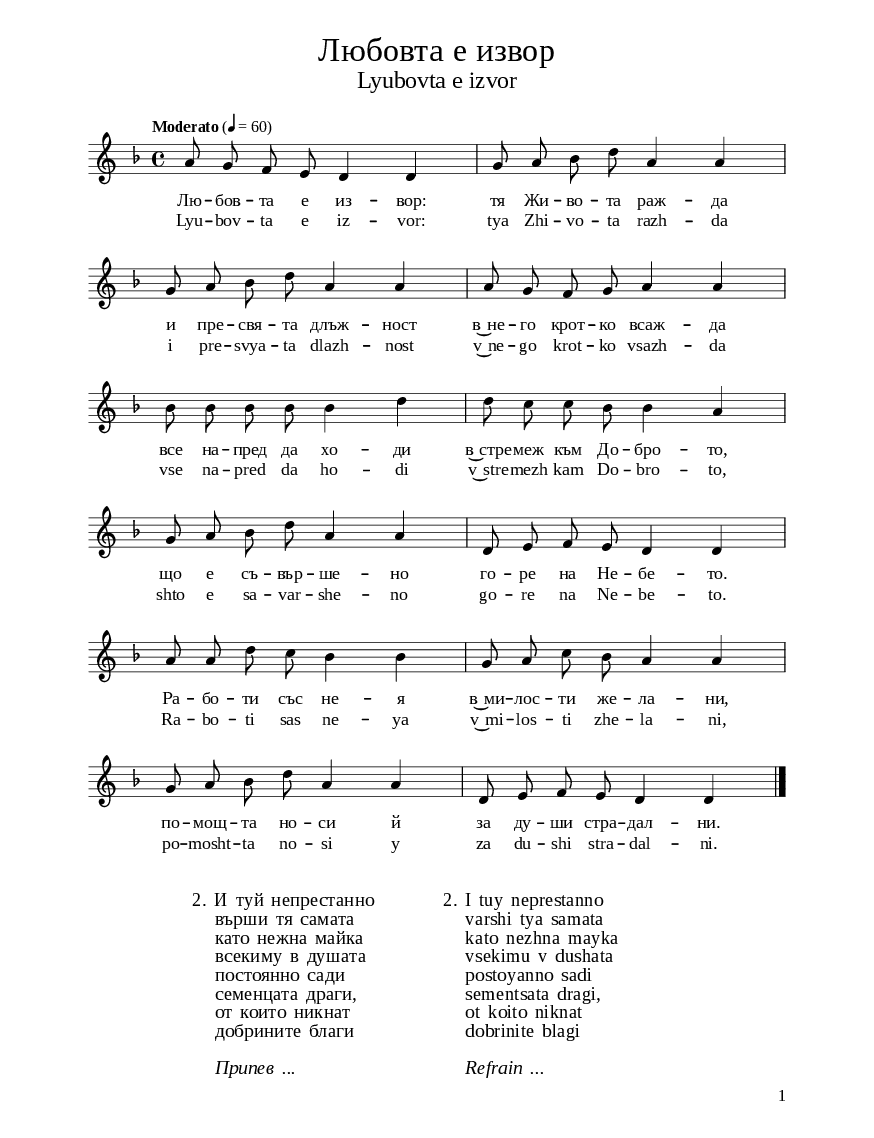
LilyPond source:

\version "2.24.0"

% include paper part and global functions
\include "include/globals.ily"

\bookpart {
  \include "include/bookpart-paper.ily"
  \score {
    \include "include/score-layout.ily"

    \new Voice \absolute {
      \clef treble
      \key d \minor
      \time 4/4
      \tempoFunc "Moderato" 4 "60"
      \autoBeamOff
      a'8 g'8 f'8 e'8 d'4 d'4|g'8 a'8 bes'8 d''8 a'4 a'4 | \break
      g'8 a'8 bes'8 d''8 a'4 a'4 | a'8 g'8 f'8 g'8 a'4 a'4| \break
      bes'8 bes'8 bes'8 bes'8 bes'4 d''4 | d''8 c''8 c''8 bes'8 bes'4 a'4 | \break
      g'8 a'8 bes'8 d''8 a'4 a'4 | d'8 e'8 f'8 e'8 d'4 d'4 | \break
      a'8 a'8 d''8 c''8 bes'4 bes'4 | g'8 a'8 c''8 bes'8 a'4 a'4| \break
      g'8 a'8 bes'8 d''8 a'4 a'4 | d'8 e'8 f'8 e'8 d'4 d'4 | \bar "|." \break
    }

    \addlyrics {
      Лю -- бов -- та е из -- вор: тя Жи -- во -- та раж -- да
      и пре -- свя -- та длъж -- ност в~не -- го крот -- ко всаж -- да
      все на -- пред да хо -- ди в~стре -- меж към До -- бро -- то,
      що е съ -- вър -- ше -- но го -- ре на Не -- бе -- то.
      Ра -- бо -- ти със не -- я в~ми -- лос -- ти же -- ла -- ни,
      по -- мощ -- та но -- си й за ду -- ши стра -- дал -- ни.
    }

    \addlyrics {
      Lyu -- bov -- ta e iz -- vor: tya Zhi -- vo -- ta razh -- da
      i pre -- svya -- ta dlazh -- nost v~ne -- go krot -- ko vsazh -- da
      vse na -- pred da ho -- di v~stre -- mezh kam Do -- bro -- to,
      shto e sa -- var -- she -- no go -- re na Ne -- be -- to.
      Ra -- bo -- ti sas ne -- ya v~mi -- los -- ti zhe -- la -- ni,
      po -- mosht -- ta no -- si y za du -- shi stra -- dal -- ni.
    }

    \header {
      title = \titleFunc "Любовта е извор" "Lyubovta e izvor"
    }

    \midi{}

  } % score

  \markup \fontsize #+1.7 {
    \hspace #10
    \override #'(baseline-skip . 1.8)
    \column {

      \line { 2. И туй непрестанно  }
      \line {   "   " върши тя самата }
      \line {   "   " като нежна майка }
      \line {   "   " всекиму в душата  }
      \line {   "   " постоянно сади}
      \line {   "   " семенцата драги,}
      \line {   "   " от които никнат}
      \line {   "   " добрините благи}
      \line { " " }
      \line { "   " \italic {Припев ...} }
      
    
    
     
    }

    \hspace #6
    \override #'(baseline-skip . 1.8)
    \column {
      
      \line { 2. I tuy neprestanno  }
      \line {   "   " varshi tya samata }
      \line {   "   " kato nezhna mayka }
      \line {   "   " vsekimu v dushata  }
      \line {   "   " postoyanno sadi}
      \line {   "   " sementsata dragi,}
      \line {   "   " ot koito niknat}
      \line {   "   " dobrinite blagi}
      \line { " " }
      \line { "   " \italic {Refrain ...} }

     
    

    } %column
  } % markup
  
 \pageBreak
  \markup \fontsize #+1.7 {
    \hspace #10
    \override #'(baseline-skip . 1.8)
    \column {
      \line { 3. Таз велика тайна }
      \line {   "   " кой добре разбира, }
      \line {   "   " свойта душа мила }
      \line {   "   " сутрина разкрива. }
      \line {   "   " както кринът бели}
      \line {   "   "на роса небесна}
      \line {   "   "и на слънчевата}
      \line {   "   "светлина чудесна.}
      \line { " " }
      \line { "   " \italic {Припев ...} }
      \line { " " }
      \line { 4. Слънцето, което }
      \line {   "   " оживотворява, }
      \line {   "   " овреме човека}
      \line {   "   " топло озарява, }
      \line {   "   "буди и възраства}
      \line {   "   "в него семенцата}
      \line {   "   "и му пълни тайно}
      \line {   "   "с добрини душата}
      \line { " " }
      \line { "   " \italic {Припев ...} }
      \line { " " }
      \line { 5. Плодове тъй сладки, }
      \line {   "   " в Любовта узрели, }
      \line {   "   "най-блажен ще бъде}
      \line {   "   "тоз, който ви вкуси.}
      \line {   "   "В жилища небесни}
      \line {   "   "вечно ще живее,}
      \line {   "   "пред престола Божи}
      \line {   "   "песни ще да пее.}
    }

    \hspace #6
    \override #'(baseline-skip . 1.8)
    \column {

      \line { 3. Taz velika tayna }
      \line {   "   " koy dobre razbira, }
      \line {   "   " svoyta dusha mila }
      \line {   "   " sutrina razkriva. }
      \line {   "   " kakto krinat beli}
      \line {   "   "na rosa nebesna}
      \line {   "   "i na slanchevata}
      \line {   "   "svetlina chudesna.}
      \line { " " }
      \line { "   " \italic {Refrain ...} }
      \line { " " }
      \line { 4. Slantseto, koeto }
      \line {   "   " ozhivotvoryava, }
      \line {   "   " ovreme choveka}
      \line {   "   " toplo ozaryava, }
      \line {   "   "budi i vazrastva}
      \line {   "   "v nego sementsata}
      \line {   "   "i mu palni tayno}
      \line {   "   "s dobrini dushata}
      \line { " " }
      \line { "   " \italic {Refrain ...} }
      \line { " " }
      \line { 5. Plodove tay sladki, }
      \line {   "   " v Lyubovta uzreli, }
      \line {   "   "nay-blazhen shte bade}
      \line {   "   "toz, koyto vi vkusi.}
      \line {   "   "V zhilishta nebesni}
      \line {   "   "vechno shte zhivee,}
      \line {   "   "pred prestola Bozhi}
      \line {   "   "pesni shte da pee.}
    } %column
  } % markup

\markup \empty-two

  % include foreign translation(s) of the song
  \version "2.24.0"

\markup \fill-line { \fontsize #deTitleFontSize "Die Liebe ist Quelle" }
\markup \fontsize #+1.7 {
  \hspace #-1
  \vspace #0.5
  \override #'(baseline-skip . 1.8)

  \column {

    \line {   1. Die Liebe ist eine Quelle, }

    \line {   "   "sie gebiert das Leben}

    \line {   "   "und sät sanft in ihm eine allheilige Pflicht:}

    \line {   "   "auf dass wir immer vorwärts schreiten, }

    \line {   "   "im Streben nach dem Guten,}

    \line {   "   "das oben im Himmel vollkommen ist.}




    \line { " " }
    \line { "   " \italic { Refrain:}  }


    \line {   "   "Arbeite mit ihr, }

    \line {   "   "in der gewünschten Barmherzigkeit,}

    \line {   "   "und bringe ihre Hilfe}

    \line {   "   "für die leidenden Seelen.}

    \line { " " }

    \line {   2. Dies vollbringt sie selbst unaufhörlich}

    \line {   "   "wie eine zärtliche Mutter}

    \line {   "   "in jedermanns Seele – }

    \line {   "   "sie sät immerdar}

    \line {   "   "die lieben Samenkörner,}

    \line {   "   "aus denen die gütigen Wohltaten sprießen.}

    \line { " " }
    \line { "   " \italic { Refrain ...}  }



 









  }

 
  \override #'(baseline-skip . 1.8)

  \column {
    
       \line {   3.Wer dieses große Geheimnis gut versteht,}

    \line {   "   "öffnet morgens seine liebe Seele,}

    \line {   "   "wie die weiße Lilie am himmlischen Tau}

    \line {   "   " am wunderbaren Sonnenlicht.}
        \line { " " }
    \line { "   " \italic { Refrain ...}  }
  \line { " " }

    \line {   4. Die Sonne, die den Menschen belebt,}

    \line {   "   "scheint warm, erweckt und lässt}

    \line {   "   "in ihm die Samenkörner gedeihen}

    \line {   "   "und füllt geheimnisvoll seine}

    \line {   "   "Seele mit Tugenden.}

    \line { " " }
    \line { "   " \italic { Refrain ...}  }

    \line { " " }



    \line {   5. Die so süßen Früchte, in der Liebe gereift: }

    \line {   "   "Am seligsten wird der sein, der sie kostet.}

 

    \line {   "   "In himmlischen Wohnstätten}

    \line {   "   "wird er ewig leben, vor dem Thron Gottes}

  

    \line {   "   "wird er Lieder singen. }


    \line { "   " \italic { Refrain ...}  }



  }
}




} % bookpart
